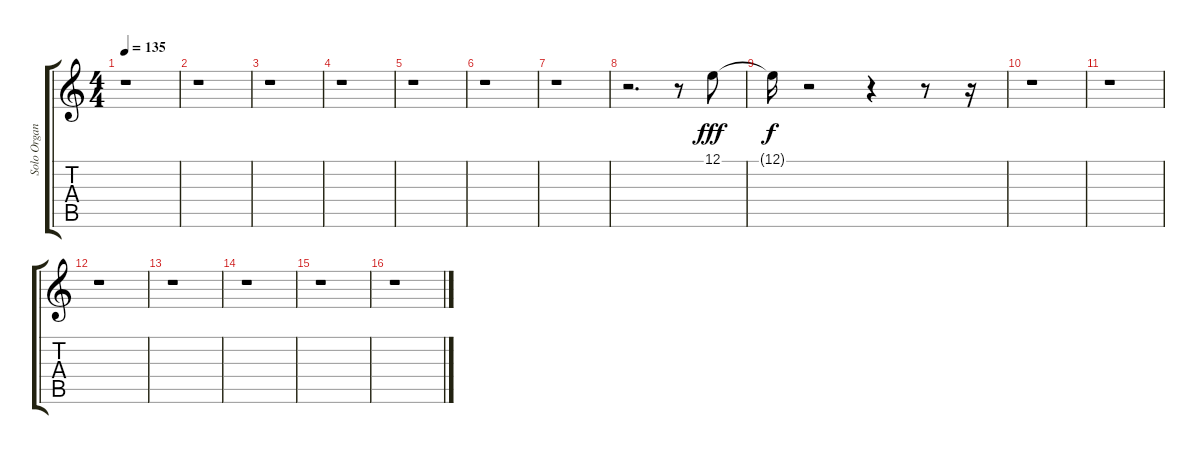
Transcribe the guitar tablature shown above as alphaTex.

\track ("Solo Organ" "Solo Organ") {instrument drawbarorgan}
\staff {score tabs}
\tuning (E4 B3 G3 D3 A2 E2) {hide}
\ts (4 4)
\tempo 135
\clef g2
\ks c
r.1{dy f} |
r.1 |
r.1 |
r.1 |
r.1 |
r.1 |
r.1 |
r.2{d} r.8 12.1.8{dy fff} |
12.1{t}.16{dy f} r.2 r.4 r.8 r.16 |
r.1 |
r.1 |
r.1 |
r.1 |
r.1 |
r.1 |
r.1
